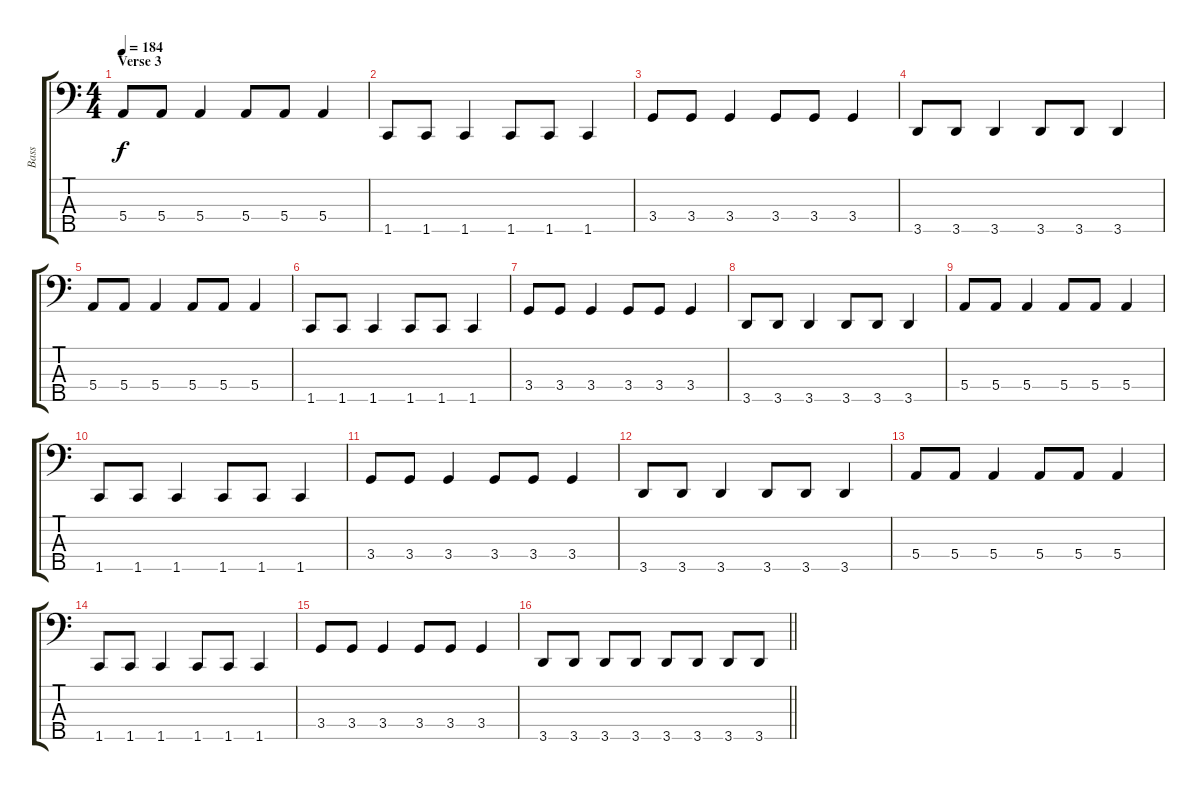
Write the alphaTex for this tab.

\track ("Bass" "Bass") {instrument electricbassfinger}
\staff {score tabs}
\tuning (G2 D2 A1 E1 B0) {hide}
\ts (4 4)
\section ("" "Verse 3")
\tempo 184
\clef f4
\ks c
5.4.8{dy f} 5.4.8 5.4.4 5.4.8 5.4.8 5.4.4 |
1.5.8 1.5.8 1.5.4 1.5.8 1.5.8 1.5.4 |
3.4.8 3.4.8 3.4.4 3.4.8 3.4.8 3.4.4 |
3.5.8 3.5.8 3.5.4 3.5.8 3.5.8 3.5.4 |
5.4.8 5.4.8 5.4.4 5.4.8 5.4.8 5.4.4 |
1.5.8 1.5.8 1.5.4 1.5.8 1.5.8 1.5.4 |
3.4.8 3.4.8 3.4.4 3.4.8 3.4.8 3.4.4 |
3.5.8 3.5.8 3.5.4 3.5.8 3.5.8 3.5.4 |
5.4.8 5.4.8 5.4.4 5.4.8 5.4.8 5.4.4 |
1.5.8 1.5.8 1.5.4 1.5.8 1.5.8 1.5.4 |
3.4.8 3.4.8 3.4.4 3.4.8 3.4.8 3.4.4 |
3.5.8 3.5.8 3.5.4 3.5.8 3.5.8 3.5.4 |
5.4.8 5.4.8 5.4.4 5.4.8 5.4.8 5.4.4 |
1.5.8 1.5.8 1.5.4 1.5.8 1.5.8 1.5.4 |
3.4.8 3.4.8 3.4.4 3.4.8 3.4.8 3.4.4 |
\barLineRight lightlight
3.5.8 3.5.8 3.5.8 3.5.8 3.5.8 3.5.8 3.5.8 3.5.8
